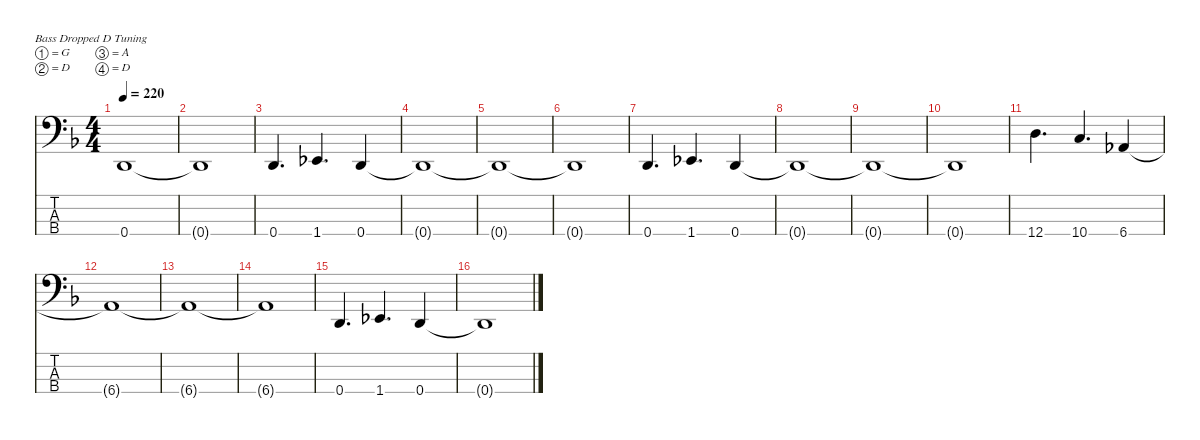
\hideDynamics
\bracketExtendMode nobrackets
\singleTrackTrackNamePolicy hidden
\multiTrackTrackNamePolicy hidden
\firstSystemTrackNameMode fullname
\firstSystemTrackNameOrientation horizontal
\otherSystemsTrackNameOrientation horizontal
\track ("Bass" "E-Bass") {instrument electricbassfinger}
\staff {score tabs}
\tuning (G2 D2 A1 D1)
\ts (4 4)
\tempo 220
\clef f4
\ks dminor
0.4{t acc forcenatural}.1{dy f beam Up} |
0.4{t acc forcenatural}.1{beam Up} |
0.4{acc forcenatural}.4{d dy ff beam Up} 1.4{acc b}.4{d beam Up} 0.4{acc forcenatural}.4{beam Up} |
0.4{t acc forcenatural}.1{dy f beam Up} |
0.4{t acc forcenatural}.1{beam Up} |
0.4{t acc forcenatural}.1{beam Up} |
0.4{acc forcenatural}.4{d dy ff beam Up} 1.4{acc b}.4{d beam Up} 0.4{acc forcenatural}.4{beam Up} |
0.4{t acc forcenatural}.1{dy f beam Up} |
0.4{t acc forcenatural}.1{beam Up} |
0.4{t acc forcenatural}.1{beam Up} |
12.4{acc forcenatural}.4{d dy ff beam Down} 10.4{acc forcenatural}.4{d beam Up} 6.4{acc b}.4{beam Up} |
6.4{t acc b}.1{dy f beam Up} |
6.4{t acc b}.1{beam Up} |
6.4{t acc b}.1{beam Up} |
0.4{acc forcenatural}.4{d dy ff beam Up} 1.4{acc b}.4{d beam Up} 0.4{acc forcenatural}.4{beam Up} |
0.4{t acc forcenatural}.1{dy f beam Up}
